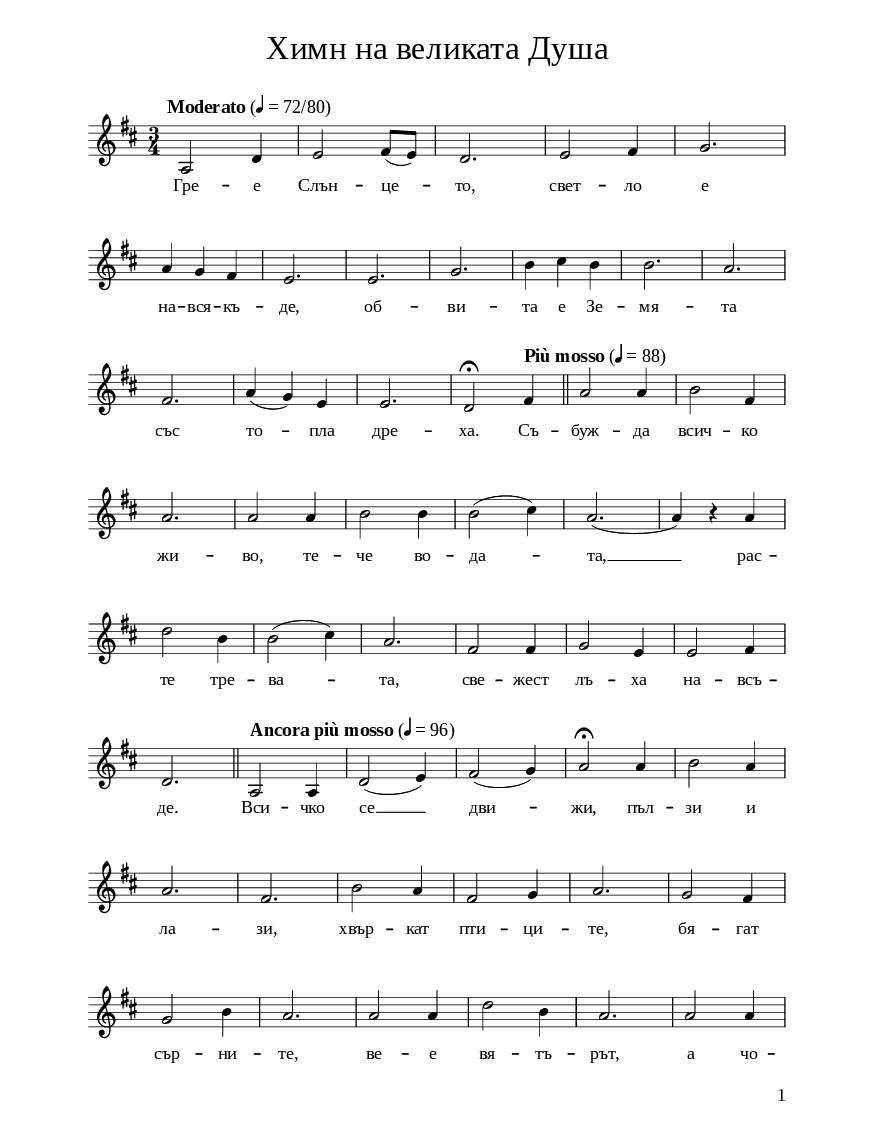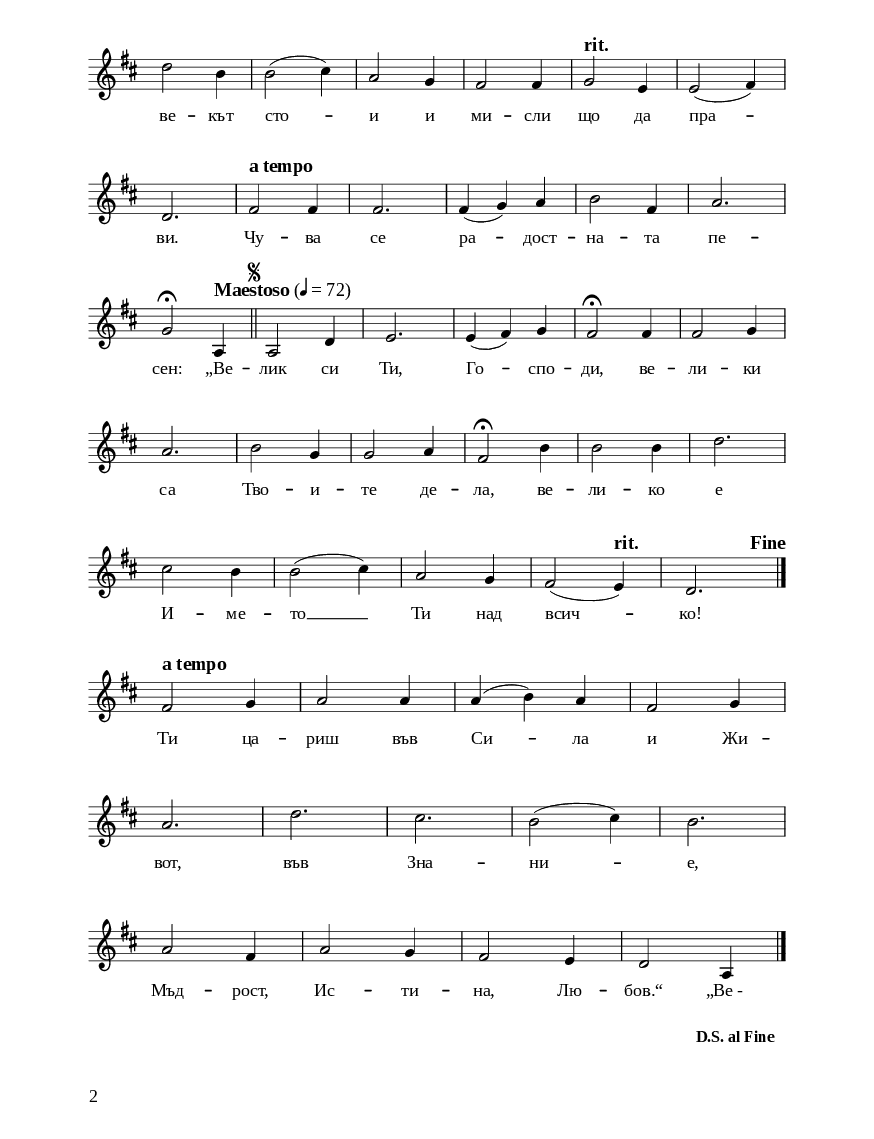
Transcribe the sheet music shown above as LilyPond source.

\version "2.24.2"

% include paper part and global functions
\include "include/globals.ily"

\bookpart {
   \label #'ref104
  \tocItem \markup "Химн на великата Душа – Himn na velikata Duša"
  \include "include/bookpart-paper.ily"
  \score {
    \include "include/score-layout.ily"


    \new Voice \absolute {
      \clef treble
      \key d \major
      \time 3/4
      \tempoFunc "Moderato" 4 "72/80"
      \autoBeamOff



      \autoBeamOff
      a2 d'4 | e'2 fis'8 [ (e'8) ]| d'2. | e'2 fis'4 | g'2. | \break

      a'4 g'4 fis'4 | e'2. | e'2. | g'2. | b'4 cis''4 b'4 | b'2. | a'2. | \break

      fis'2. | a'4 (g'4) e'4 | e'2. | d'2 \fermata
      \tempoFunc "Più mosso" 4 "88"
      fis'4  \bar "||" a'2 a'4 | b'2 fis'4 | \break

      a'2. | a'2 a'4 | b'2 b'4 | b'2 ( cis''4 ) | a'2. ( | a'4 ) r4 a'4 | \break

      d''2 b'4 | b'2 ( cis''4 ) | a'2. | fis'2 fis'4  | g'2 e'4 | e'2 fis'4 | \break

      d'2.  \bar "||"
       \tempoFunc "Ancora più mosso" 4 "96"

      a2 a4 | d'2 ( e'4 ) | fis'2 ( g'4 ) | a'2 \fermata a'4 | b'2 a'4 | \break

      a'2. | fis'2. |
     
      b'2 a'4 | fis'2 g'4 | a'2. | g'2 fis'4 | \break

      g'2 b'4 | a'2. | a'2 a'4 | d''2 b'4 | a'2. | a'2 a'4 | \break

      d''2 b'4 | b'2 ( cis''4 ) | a'2 g'4 |fis'2  fis'4 |
      \tempo "rit." g'2  e'4 | e'2 ( fis'4 ) | \break
      d'2. | \tempo "a tempo" fis'2 fis'4 | fis'2. | fis'4 ( g'4 )  a'4 | b'2 fis'4 |a'2.   \break
      | % 61
      g'2 ^\fermata  \tempoFunc "Maestoso" 4 "72" a4 \mark \markup {\small \musicglyph "scripts.segno" }  \bar "||"
      a2  d'4 | % 63
      e'2. | % 64
      e'4 (  fis'4 )  g'4 | % 65
      fis'2 ^\fermata  fis'4 | % 66
      fis'2  g'4 \break | % 67
      a'2. | % 68
      b'2  g'4 | % 69
      g'2  a'4 |
      fis'2 ^\fermata  b'4 | % 71
      b'2  b'4 | % 72
      d''2. \break | % 73
      cis''2  b'4 | % 74
      b'2 (  cis''4 ) | % 75
      a'2  g'4 | % 76
      fis'2 ( \tempo "rit." e'4 )  | % 77
      \tempo "              Fine" d'2. \bar "|."
      \break | % 78
      \tempo "a tempo" fis'2 g'4 | % 79
      a'2  a'4 |
      a'4 (  b'4 )  a'4 | % 81
      fis'2  g'4 \break | % 82
      a'2. | % 83
      d''2. | % 84
      cis''2. | % 85
      b'2 (  cis''4 ) | % 86
      b'2. \break | % 87
      a'2  fis'4 | % 88
      a'2  g'4 | % 89
      fis'2  e'4 |
      d'2  a4 \bar "|."
    }

    \addlyrics {
      Гре -- е Слън -- це -- то, свет -- ло е

      на -- вся -- къ -- де,  об -- ви -- та е Зе -- мя -- та със то -- пла дре -- ха.

      Съ -- буж -- да всич  --  ко жи -- во,

      те -- че во -- да -- та, __ рас -- те тре -- ва -- та,

      све -- жест лъ -- ха на -- всъ -- де.

      Вси -- чко се __ дви -- жи, пъл -- зи и ла -- зи,

      хвър -- кат пти -- ци -- те, бя -- гат сър -- ни -- те,

      ве -- е вя -- тъ -- рът, а чо -- ве -- кът сто -- и

      и ми -- сли що да пра -- ви.

      Чу -- ва се ра -- дост -- на -- та пе -- сен:

      „Ве -- лик си Ти, Го -- спо -- ди,

      ве -- ли -- ки са Тво -- и -- те де -- ла,

      ве -- ли -- ко е И -- ме -- то __ Ти над всич -- ко!

      Ти ца -- риш във Си -- ла и Жи -- вот,

      във Зна -- ни -- е, Мъд -- рост,

      Ис -- ти -- на, Лю -- бов.“ "„Ве - "

    }

    \header {
      title = \titleFunc "Химн на великата Душа" "Himn na velikata Dusha"
    }

    \midi{}

  } % score

  \markup \dc-one "D.S. al Fine"
  %

  % include foreign translation(s) of the song

  \pageBreak
  

} % bookpart
